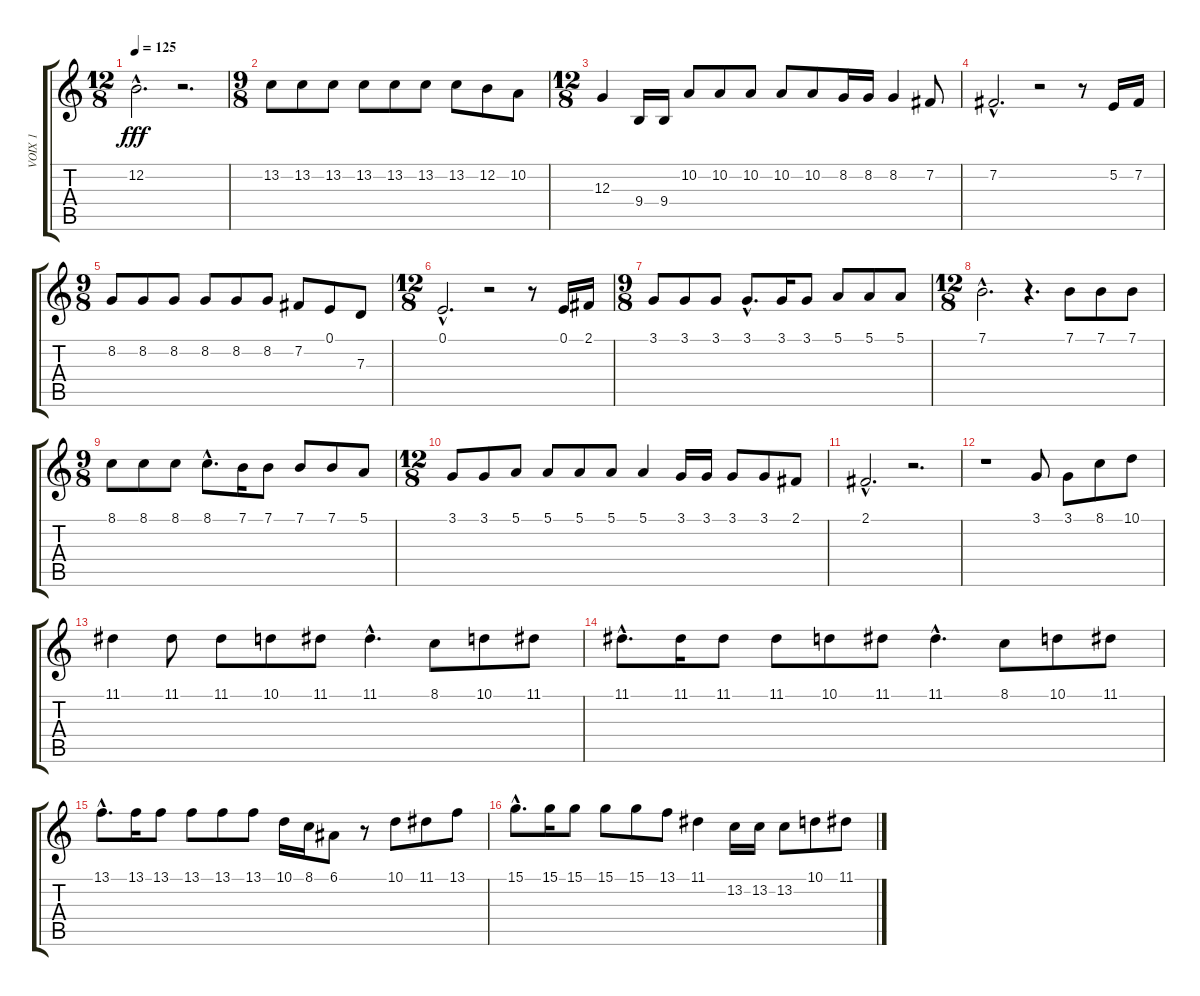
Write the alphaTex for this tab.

\track ("VOIX 1" "VOIX 1") {instrument synthvoice}
\staff {score tabs}
\tuning (E4 B3 G3 D3 A2 E2) {hide}
\ts (12 8)
\tempo 125
\clef g2
\ks c
12.2{hac}.2{d dy fff} r.2{d} |
\ts (9 8)
13.2.8 13.2.8 13.2.8 13.2.8 13.2.8 13.2.8 13.2.8 12.2.8 10.2.8 |
\ts (12 8)
12.3.4 9.4.16 9.4.16 10.2.8 10.2.8 10.2.8 10.2.8 10.2.8 8.2.16 8.2.16 8.2.4 7.2.8 |
7.2{hac}.2{d} r.2 r.8 5.2.16 7.2.16 |
\ts (9 8)
8.2.8 8.2.8 8.2.8 8.2.8 8.2.8 8.2.8 7.2.8 0.1.8 7.3.8 |
\ts (12 8)
0.1{hac}.2{d} r.2 r.8 0.1.16 2.1.16 |
\ts (9 8)
3.1.8 3.1.8 3.1.8 3.1{hac}.8{d} 3.1.16 3.1.8 5.1.8 5.1.8 5.1.8 |
\ts (12 8)
7.1{hac}.2{d} r.4{d} 7.1.8 7.1.8 7.1.8 |
\ts (9 8)
8.1.8 8.1.8 8.1.8 8.1{hac}.8{d} 7.1.16 7.1.8 7.1.8 7.1.8 5.1.8 |
\ts (12 8)
3.1.8 3.1.8 5.1.8 5.1.8 5.1.8 5.1.8 5.1.4 3.1.16 3.1.16 3.1.8 3.1.8 2.1.8 |
2.1{hac}.2{d} r.2{d} |
r.1 3.1.8 3.1.8 8.1.8 10.1.8 |
11.1.4 11.1.8 11.1.8 10.1.8 11.1.8 11.1{hac}.4{d} 8.1.8 10.1.8 11.1.8 |
11.1{hac}.8{d} 11.1.16 11.1.8 11.1.8 10.1.8 11.1.8 11.1{hac}.4{d} 8.1.8 10.1.8 11.1.8 |
13.1{hac}.8{d} 13.1.16 13.1.8 13.1.8 13.1.8 13.1.8 10.1.16 8.1.16 6.1.8 r.8 10.1.8 11.1.8 13.1.8 |
15.1{hac}.8{d} 15.1.16 15.1.8 15.1.8 15.1.8 13.1.8 11.1.4 13.2.16 13.2.16 13.2.8 10.1.8 11.1.8
